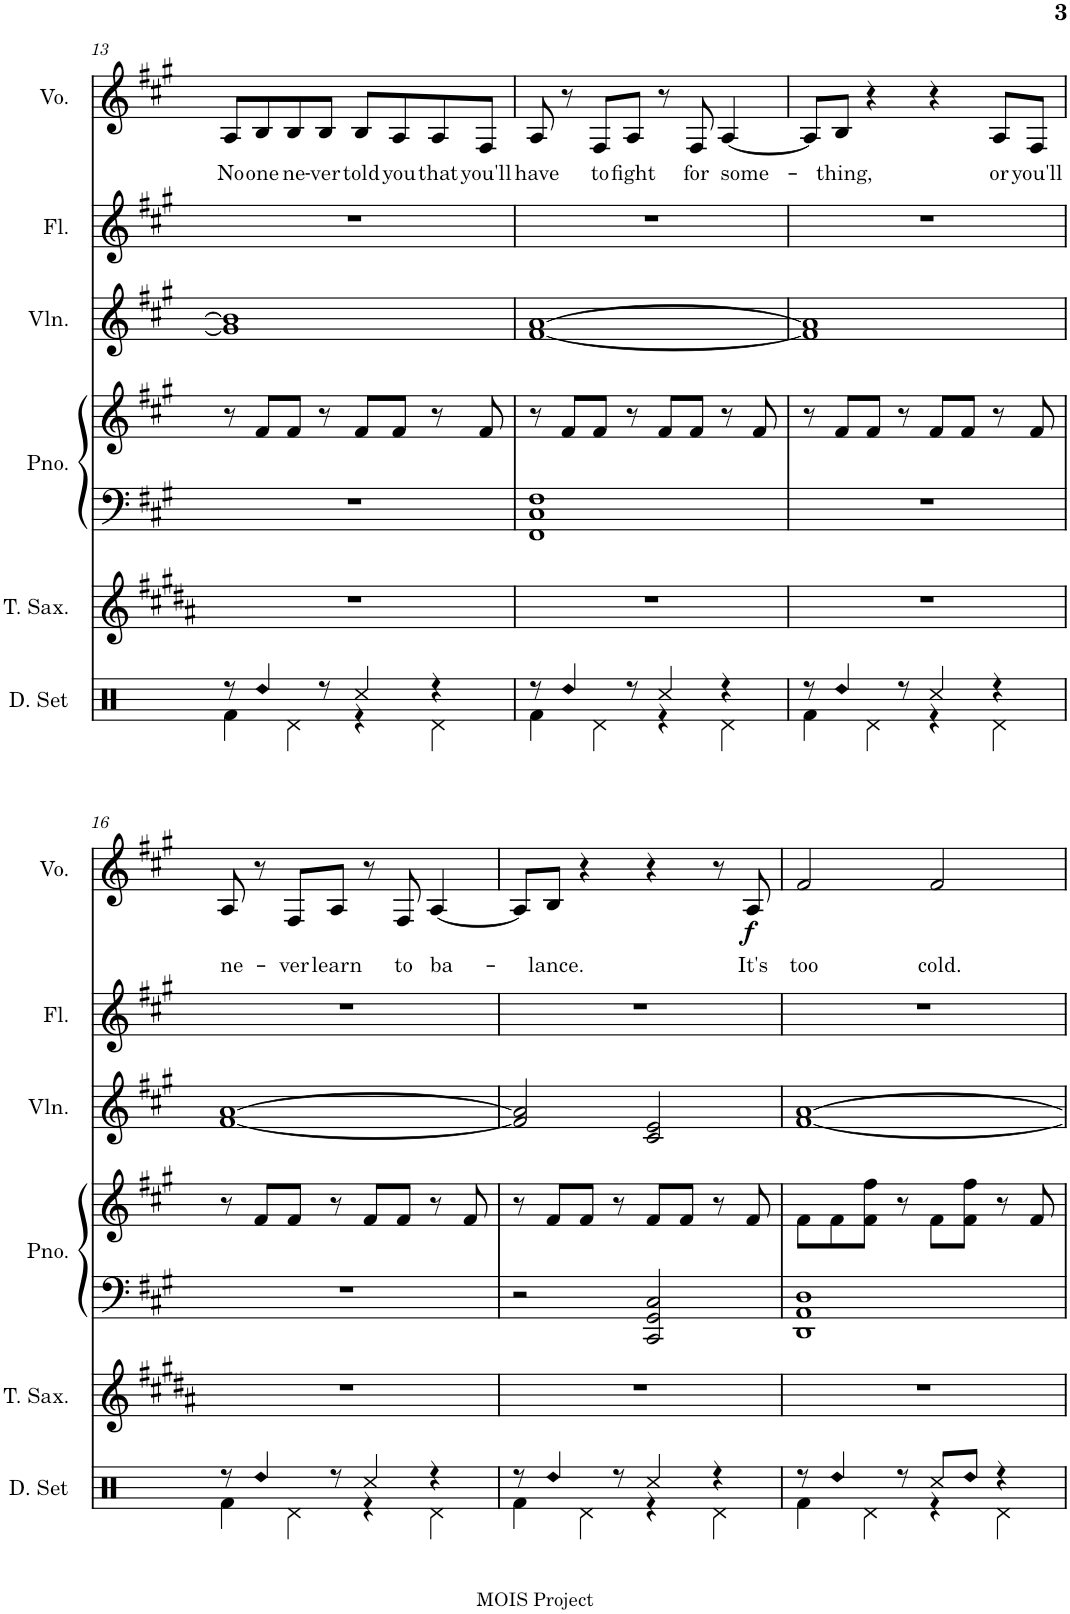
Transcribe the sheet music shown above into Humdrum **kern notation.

**kern	**kern	**kern	**kern	**kern	**kern	**kern	**text	**dynam
*part6	*part5	*part4	*part4	*part3	*part2	*part1	*part1	*part1
*staff7	*staff6	*staff5	*staff4	*staff3	*staff2	*staff1	*staff1	*staff1
*I"Drumset	*I"Tenor Saxophone	*I"Piano	*	*I"Violin	*I"Flute	*I"Voice	*	*
*I'D. Set	*I'T. Sax.	*I'Pno.	*	*I'Vln.	*I'Fl.	*I'Vo.	*	*
!!LO:PB:g=z
*clefX	*clefG2	*clefF4	*clefG2	*clefG2	*clefG2	*clefG2	*	*
*	*Trd8c14	*	*	*	*	*	*	*
*k[]	*k[f#c#g#d#a#]	*k[f#c#g#]	*k[f#c#g#]	*k[f#c#g#]	*k[f#c#g#]	*k[f#c#g#]	*	*
*M4/4	*M4/4	*M4/4	*M4/4	*M4/4	*M4/4	*M4/4	*	*
=13	=13	=13	=13	=13	=13	=13	=13	=13
*^	*	*	*	*	*	*	*	*
!	!	!	!	!	!	!	!	!LO:LY:b	!
8r	4Rf\	1r	1r	8r	1g#] 1b]	1r	8A/L	No	.
!LO:N:head=diamond	!	!	!	!	!	!	!	!LO:LY:b	!
4Rdd/	.	.	.	8f#/L	.	.	8B/	one	.
!	!	!	!	!	!	!	!	!LO:LY:b	!
.	4Rd\	.	.	8f#/J	.	.	8B/	ne-	.
!	!	!	!	!	!	!	!	!LO:LY:b	!
8r	.	.	.	8r	.	.	8B/J	-ver	.
!	!	!	!	!	!	!	!	!LO:LY:b	!
4Rcc/	4r	.	.	8f#/L	.	.	8B/L	told	.
!	!	!	!	!	!	!	!	!LO:LY:b	!
.	.	.	.	8f#/J	.	.	8A/	you	.
!	!	!	!	!	!	!	!	!LO:LY:b	!
4r	4Rd\	.	.	8r	.	.	8A/	that	.
!	!	!	!	!	!	!	!	!LO:LY:b	!
.	.	.	.	8f#/	.	.	8F#/J	you'll	.
=14	=14	=14	=14	=14	=14	=14	=14	=14	=14
!	!	!	!	!	!	!	!	!LO:LY:b	!
8r	4Rf\	1r	1FF# 1C# 1F#	8r	[1f# [1a	1r	8A/	have	.
!LO:N:head=diamond	!	!	!	!	!	!	!	!	!
4Rdd/	.	.	.	8f#/L	.	.	8r	.	.
!	!	!	!	!	!	!	!	!LO:LY:b	!
.	4Rd\	.	.	8f#/J	.	.	8F#/L	to	.
!	!	!	!	!	!	!	!	!LO:LY:b	!
8r	.	.	.	8r	.	.	8A/J	fight	.
4Rcc/	4r	.	.	8f#/L	.	.	8r	.	.
!	!	!	!	!	!	!	!	!LO:LY:b	!
.	.	.	.	8f#/J	.	.	8F#/	for	.
!	!	!	!	!	!	!	!	!LO:LY:b	!
4r	4Rd\	.	.	8r	.	.	[4A/	some-	.
.	.	.	.	8f#/	.	.	.	.	.
=15	=15	=15	=15	=15	=15	=15	=15	=15	=15
8r	4Rf\	1r	1r	8r	1f#] 1a]	1r	8A/L]	.	.
!LO:N:head=diamond	!	!	!	!	!	!	!	!LO:LY:b	!
4Rdd/	.	.	.	8f#/L	.	.	8B/J	thing,	.
.	4Rd\	.	.	8f#/J	.	.	4r	.	.
8r	.	.	.	8r	.	.	.	.	.
4Rcc/	4r	.	.	8f#/L	.	.	4r	.	.
.	.	.	.	8f#/J	.	.	.	.	.
!	!	!	!	!	!	!	!	!LO:LY:b	!
4r	4Rd\	.	.	8r	.	.	8A/L	or	.
!	!	!	!	!	!	!	!	!LO:LY:b	!
.	.	.	.	8f#/	.	.	8F#/J	you'll	.
!!LO:LB:g=z
=16	=16	=16	=16	=16	=16	=16	=16	=16	=16
!	!	!	!	!	!	!	!	!LO:LY:b	!
8r	4Rf\	1r	1r	8r	[1f# [1a	1r	8A/	ne-	.
!LO:N:head=diamond	!	!	!	!	!	!	!	!	!
4Rdd/	.	.	.	8f#/L	.	.	8r	.	.
!	!	!	!	!	!	!	!	!LO:LY:b	!
.	4Rd\	.	.	8f#/J	.	.	8F#/L	-ver	.
!	!	!	!	!	!	!	!	!LO:LY:b	!
8r	.	.	.	8r	.	.	8A/J	learn	.
4Rcc/	4r	.	.	8f#/L	.	.	8r	.	.
!	!	!	!	!	!	!	!	!LO:LY:b	!
.	.	.	.	8f#/J	.	.	8F#/	to	.
!	!	!	!	!	!	!	!	!LO:LY:b	!
4r	4Rd\	.	.	8r	.	.	[4A/	ba-	.
.	.	.	.	8f#/	.	.	.	.	.
=17	=17	=17	=17	=17	=17	=17	=17	=17	=17
8r	4Rf\	1r	2r	8r	2f#/] 2a/]	1r	8A/L]	.	.
!LO:N:head=diamond	!	!	!	!	!	!	!	!LO:LY:b	!
4Rdd/	.	.	.	8f#/L	.	.	8B/J	lance.	.
.	4Rd\	.	.	8f#/J	.	.	4r	.	.
8r	.	.	.	8r	.	.	.	.	.
4Rcc/	4r	.	2CC#/ 2GG#/ 2C#/	8f#/L	2c#/ 2e/	.	4r	.	.
.	.	.	.	8f#/J	.	.	.	.	.
4r	4Rd\	.	.	8r	.	.	8r	.	.
!	!	!	!	!	!	!	!	!LO:LY:b	!LO:DY:b
.	.	.	.	8f#/	.	.	8A/	It's	f
=18	=18	=18	=18	=18	=18	=18	=18	=18	=18
!	!	!	!	!	!	!	!	!LO:LY:b	!
8r	4Rf\	1r	1DD 1AA 1D	8f#\L	[1f# [1a	1r	2f#/	too	.
!LO:N:head=diamond	!	!	!	!	!	!	!	!	!
4Rdd/	.	.	.	8f#\	.	.	.	.	.
.	4Rd\	.	.	8f#\ 8ff#\J	.	.	.	.	.
8r	.	.	.	8r	.	.	.	.	.
!	!	!	!	!	!	!	!	!LO:LY:b	!
8Rcc/L	4r	.	.	8f#\L	.	.	2f#/	cold.	.
!LO:N:head=diamond	!	!	!	!	!	!	!	!	!
8Rdd/J	.	.	.	8f#\ 8ff#\J	.	.	.	.	.
4r	4Rd\	.	.	8r	.	.	.	.	.
.	.	.	.	8f#/	.	.	.	.	.
*v	*v	*	*	*	*	*	*	*	*
=	=	=	=	=	=	=	=	=
*-	*-	*-	*-	*-	*-	*-	*-	*-
